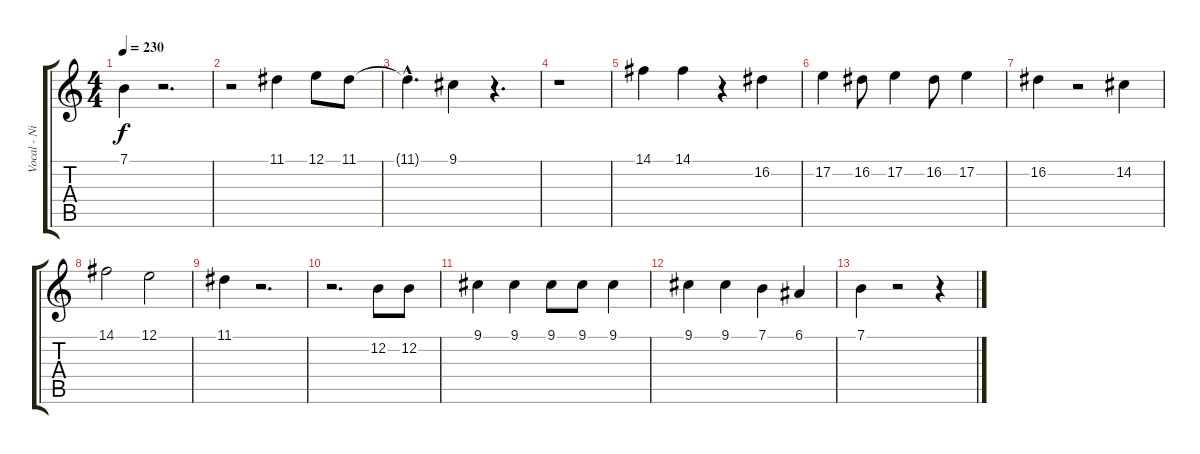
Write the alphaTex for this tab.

\track ("Vocal - Nikola" "Vocal - Ni") {instrument flute}
\staff {score tabs}
\tuning (E4 B3 G3 D3 A2 E2) {hide}
\ts (4 4)
\tempo 230
\clef g2
\ks c
7.1.4{dy f} r.2{d} |
r.2 11.1.4 12.1.8 11.1.8 |
11.1{hac t}.4{d} 9.1.4 r.4{d} |
r.1 |
14.1.4 14.1.4 r.4 16.2.4 |
17.2.4 16.2.8 17.2.4 16.2.8 17.2.4 |
16.2.4 r.2 14.2.4 |
14.1.2 12.1.2 |
11.1.4 r.2{d} |
r.2{d} 12.2.8 12.2.8 |
9.1.4 9.1.4 9.1.8 9.1.8 9.1.4 |
9.1.4 9.1.4 7.1.4 6.1.4 |
7.1.4 r.2 r.4
